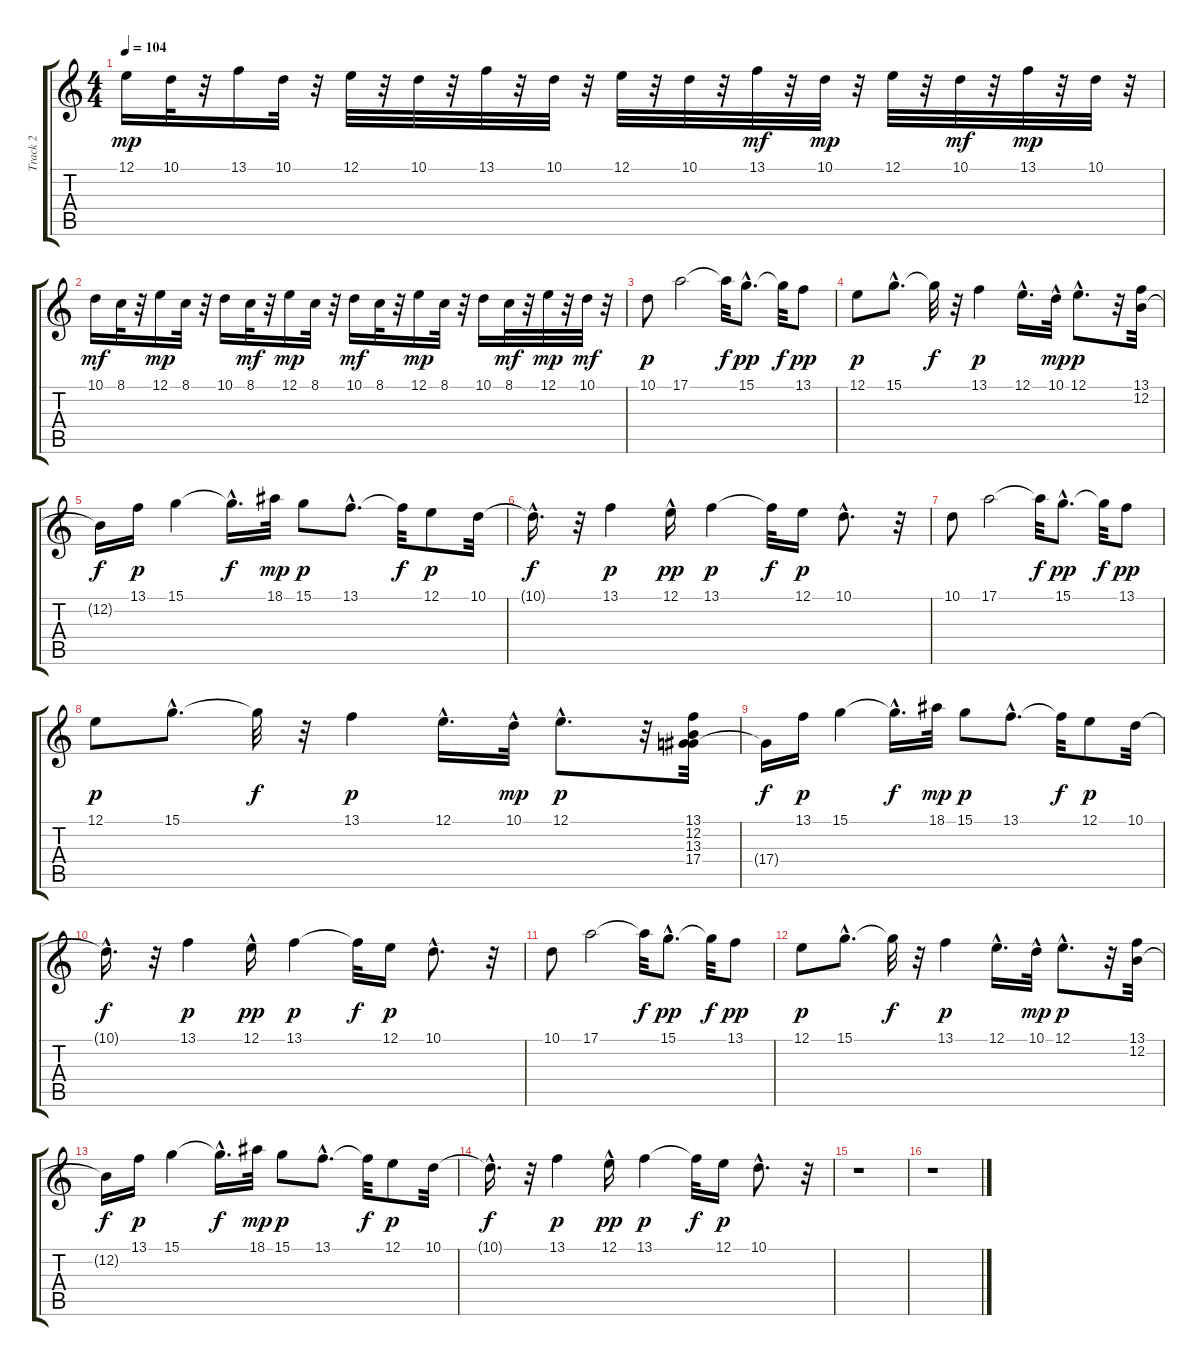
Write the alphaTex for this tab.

\track ("Track 2" "Track 2") {instrument bagpipe}
\staff {score tabs}
\tuning (E4 B3 G3 D3 A2 E2) {hide}
\ts (4 4)
\tempo 104
\clef g2
\ks c
12.1.16{dy mp} 10.1.32 r.32 13.1.16 10.1.32 r.32 12.1.32 r.32 10.1.32 r.32 13.1.32 r.32 10.1.32 r.32 12.1.32 r.32 10.1.32 r.32 13.1.32{dy mf} r.32 10.1.32{dy mp} r.32 12.1.32 r.32 10.1.32{dy mf} r.32 13.1.32{dy mp} r.32 10.1.32 r.32 |
10.1.16{dy mf} 8.1.32 r.32 12.1.16{dy mp} 8.1.32 r.32 10.1.16 8.1.32{dy mf} r.32 12.1.16{dy mp} 8.1.32 r.32 10.1.16{dy mf} 8.1.32 r.32 12.1.16{dy mp} 8.1.32 r.32 10.1.16 8.1.32{dy mf} r.32 12.1.32{dy mp} r.32 10.1.32{dy mf} r.32 |
10.1.8{dy p instrument panflute} 17.1.2 17.1{t}.32{dy f} 15.1{hac}.8{d dy pp} 15.1{t}.32{dy f} 13.1.8{dy pp} |
12.1.8{dy p} 15.1{hac}.8{d} 15.1{t}.32{dy f} r.32 13.1.4{dy p} 12.1{hac}.16{d} 10.1{hac}.32{dy mp} 12.1{hac}.8{d dy p} r.32 (13.1 12.2).32 |
12.2{t}.16{dy f} 13.1.16{dy p} 15.1.4 15.1{hac t}.16{d dy f} 18.1.32{dy mp} 15.1.8{dy p} 13.1{hac}.8{d} 13.1{t}.32{dy f} 12.1.8{dy p} 10.1.32 |
10.1{hac t}.16{d dy f} r.32 13.1.4{dy p} 12.1{hac}.16{dy pp} 13.1.4{dy p} 13.1{t}.32{dy f} 12.1.16{dy p} 10.1{hac}.8{d} r.32 |
10.1.8 17.1.2 17.1{t}.32{dy f} 15.1{hac}.8{d dy pp} 15.1{t}.32{dy f} 13.1.8{dy pp} |
12.1.8{dy p} 15.1{hac}.8{d} 15.1{t}.32{dy f} r.32 13.1.4{dy p} 12.1{hac}.16{d} 10.1{hac}.32{dy mp} 12.1{hac}.8{d dy p} r.32 (13.1 12.2 13.3 17.4).32 |
17.4{t}.16{dy f} 13.1.16{dy p} 15.1.4 15.1{hac t}.16{d dy f} 18.1.32{dy mp} 15.1.8{dy p} 13.1{hac}.8{d} 13.1{t}.32{dy f} 12.1.8{dy p} 10.1.32 |
10.1{hac t}.16{d dy f} r.32 13.1.4{dy p} 12.1{hac}.16{dy pp} 13.1.4{dy p} 13.1{t}.32{dy f} 12.1.16{dy p} 10.1{hac}.8{d} r.32 |
10.1.8 17.1.2 17.1{t}.32{dy f} 15.1{hac}.8{d dy pp} 15.1{t}.32{dy f} 13.1.8{dy pp} |
12.1.8{dy p} 15.1{hac}.8{d} 15.1{t}.32{dy f} r.32 13.1.4{dy p} 12.1{hac}.16{d} 10.1{hac}.32{dy mp} 12.1{hac}.8{d dy p} r.32 (13.1 12.2).32 |
12.2{t}.16{dy f} 13.1.16{dy p} 15.1.4 15.1{hac t}.16{d dy f} 18.1.32{dy mp} 15.1.8{dy p} 13.1{hac}.8{d} 13.1{t}.32{dy f} 12.1.8{dy p} 10.1.32 |
10.1{hac t}.16{d dy f} r.32 13.1.4{dy p} 12.1{hac}.16{dy pp} 13.1.4{dy p} 13.1{t}.32{dy f} 12.1.16{dy p} 10.1{hac}.8{d} r.32 |
r.1 |
r.1
